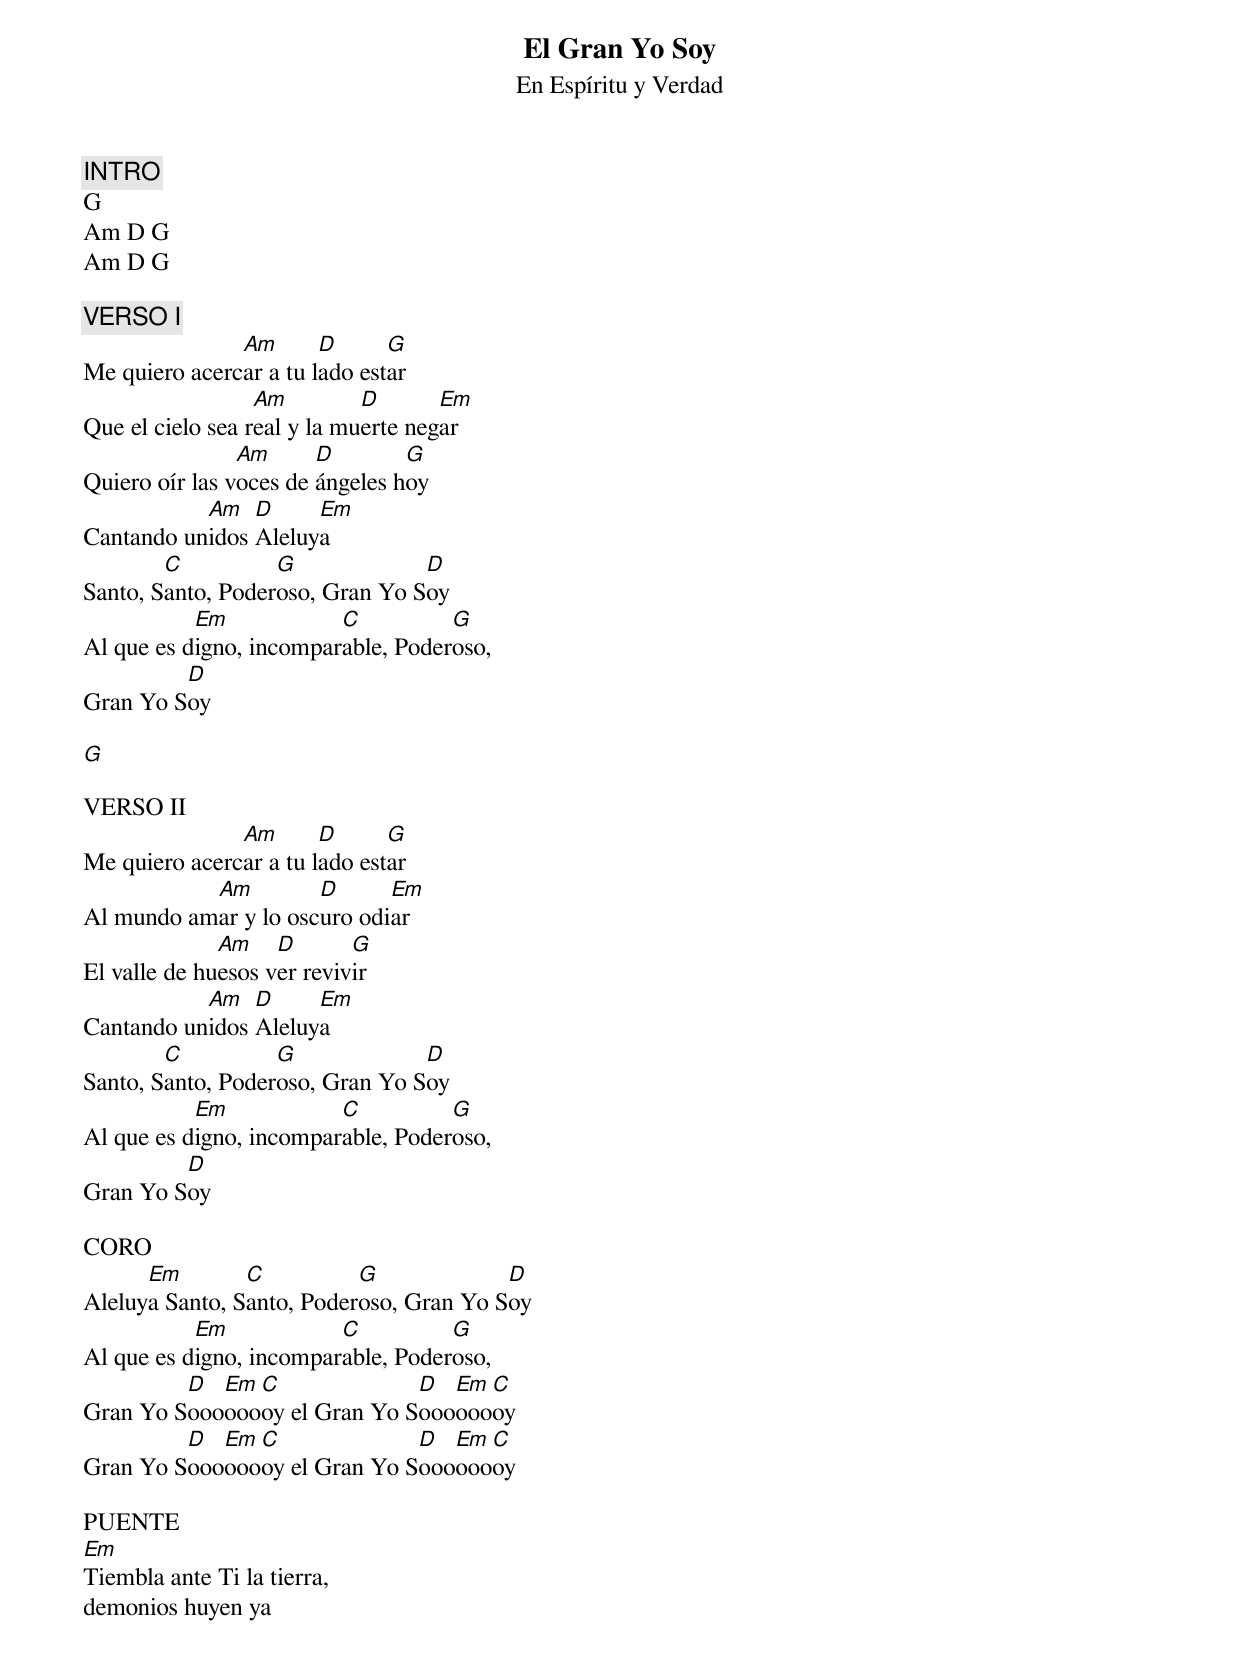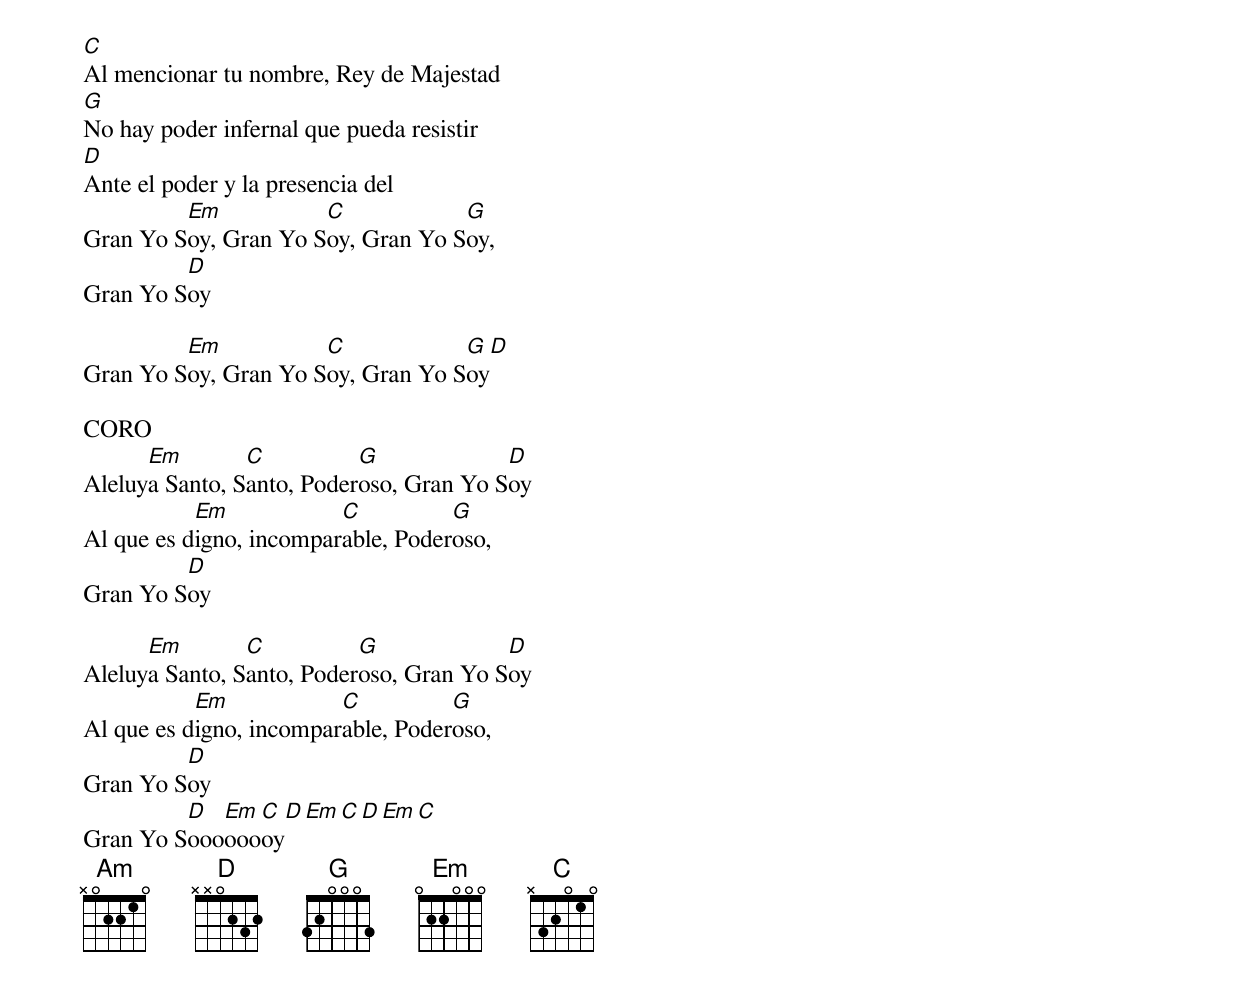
El Gran Yo Soy
En Espíritu y Verdad
INTRO
G
Am D G
Am D G

VERSO I
               Am       D      G
Me quiero acercar a tu lado estar
                  Am         D       Em
Que el cielo sea real y la muerte negar
                Am      D        G
Quiero oír las voces de ángeles hoy
           Am   D     Em
Cantando unidos Aleluya
        C          G             D
Santo, Santo, Poderoso, Gran Yo Soy
           Em            C          G
Al que es digno, incomparable, Poderoso,
         D
Gran Yo Soy

G

VERSO II
               Am       D      G
Me quiero acercar a tu lado estar
           Am         D      Em
Al mundo amar y lo oscuro odiar
              Am    D       G
El valle de huesos ver revivir
           Am   D     Em
Cantando unidos Aleluya
        C          G             D
Santo, Santo, Poderoso, Gran Yo Soy
           Em            C          G
Al que es digno, incomparable, Poderoso,
         D
Gran Yo Soy

CORO
      Em        C          G             D
Aleluya Santo, Santo, Poderoso, Gran Yo Soy
           Em            C          G
Al que es digno, incomparable, Poderoso,
         D  Em C              D  Em C
Gran Yo Soooooooy el Gran Yo Soooooooy
         D  Em C              D  Em C
Gran Yo Soooooooy el Gran Yo Soooooooy

PUENTE
Em
Tiembla ante Ti la tierra,
demonios huyen ya
C
Al mencionar tu nombre, Rey de Majestad
G
No hay poder infernal que pueda resistir
D
Ante el poder y la presencia del
         Em           C            G
Gran Yo Soy, Gran Yo Soy, Gran Yo Soy,
         D
Gran Yo Soy

         Em           C            G  D
Gran Yo Soy, Gran Yo Soy, Gran Yo Soy

CORO
      Em        C          G             D
Aleluya Santo, Santo, Poderoso, Gran Yo Soy
           Em            C          G
Al que es digno, incomparable, Poderoso,
         D
Gran Yo Soy

      Em        C          G             D
Aleluya Santo, Santo, Poderoso, Gran Yo Soy
           Em            C          G
Al que es digno, incomparable, Poderoso,
         D
Gran Yo Soy
         D  Em C   D  Em  C  D  Em  C
Gran Yo Soooooooy
